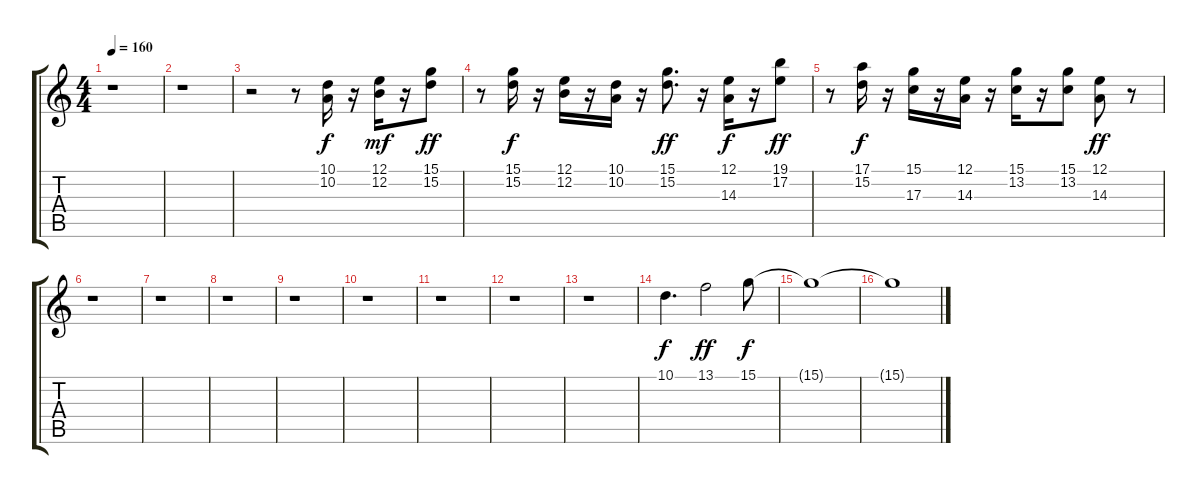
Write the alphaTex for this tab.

\track "" {instrument lead2sawtooth}
\staff {score tabs}
\tuning (E4 B3 G3 D3 A2 E2) {hide}
\ts (4 4)
\tempo 160
\clef g2
\ks c
r.1{dy ff} |
r.1 |
r.2 r.8 (10.1 10.2).16{dy f} r.16 (12.1 12.2).16{dy mf} r.16 (15.1 15.2).8{dy ff} |
r.8 (15.1 15.2).16{dy f} r.16 (12.1 12.2).16 r.16 (10.1 10.2).16 r.16 (15.1 15.2).8{d dy ff} r.16 (12.1 14.3).16{dy f} r.16 (19.1 17.2).8{dy ff} |
r.8 (17.1 15.2).16{dy f} r.16 (15.1 17.3).16 r.16 (12.1 14.3).16 r.16 (15.1 13.2).16 r.16 (15.1 13.2).8 (12.1 14.3).8{dy ff} r.8 |
r.1 |
r.1 |
r.1 |
r.1 |
r.1 |
r.1 |
r.1 |
r.1 |
10.1.4{d dy f} 13.1.2{dy ff} 15.1.8{dy f} |
15.1{t}.1 |
15.1{t}.1
